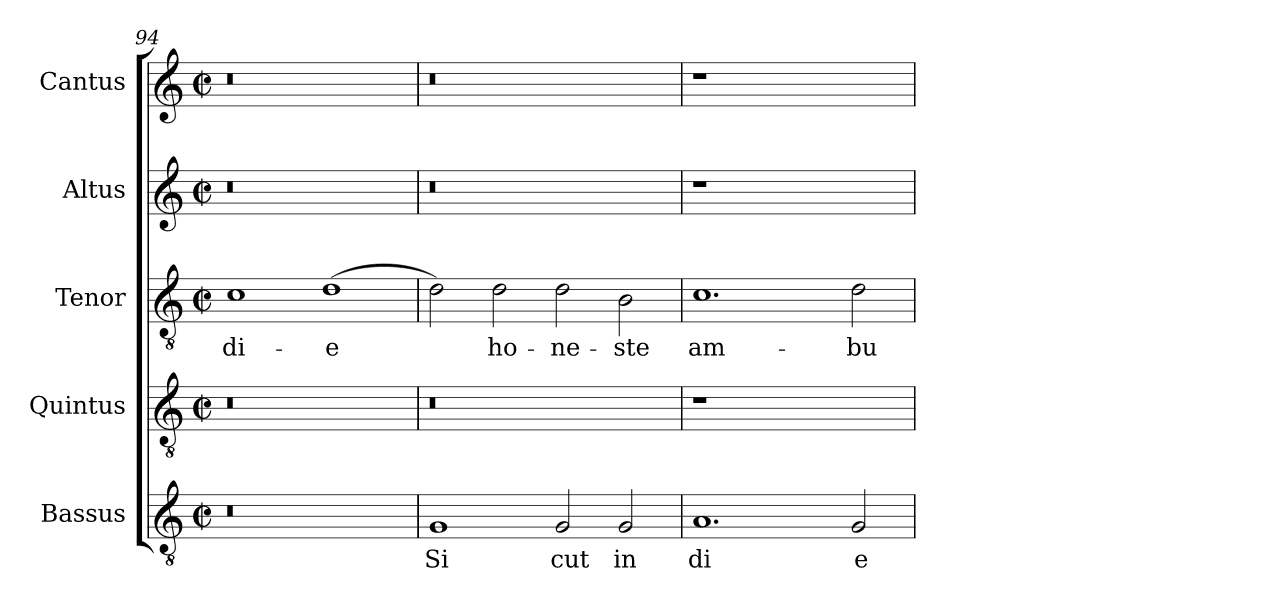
**kern	**text	**kern	**kern	**text	**kern	**kern
*part5	*part5	*part4	*part3	*part3	*part2	*part1
*staff5	*staff5	*staff4	*staff3	*staff3	*staff2	*staff1
*I"Bassus	*	*I"Quintus	*I"Tenor	*	*I"Altus	*I"Cantus
*clefGv2	*	*clefGv2	*clefGv2	*	*clefG2	*clefG2
*M2/2	*	*M2/2	*M2/2	*	*M2/2	*M2/2
*met(c|)	*	*met(c|)	*met(c|)	*	*met(c|)	*met(c|)
=94	=94	=94	=94	=94	=94	=94
!	!	!	!	!LO:LY:b:cj	!	!
0r	.	0r	1c	di-	0r	0r
!	!	!	!	!LO:LY:b:rj	!	!
.	.	.	(>1d	-e	.	.
=95	=95	=95	=95	=95	=95	=95
!	!LO:LY:b:cj	!	!	!	!	!
1G	Si	0r	2d\)	.	0r	0r
!	!	!	!	!LO:LY:b:cj	!	!
.	.	.	2d\	ho-	.	.
!	!LO:LY:b:cj	!	!	!LO:LY:b:cj	!	!
2G/	cut	.	2d\	-ne-	.	.
!	!LO:LY:b:cj	!	!	!LO:LY:b:cj	!	!
2G/	in	.	2B\	-ste	.	.
=96	=96	=96	=96	=96	=96	=96
!	!LO:LY:b:cj	!	!	!LO:LY:b:cj	!	!
1.A	di	1r	1.c	am-	1r	1r
.	.	1ryy	.	.	1ryy	1ryy
!	!LO:LY:b:cj	!	!	!LO:LY:b:cj	!	!
2G/	e	.	2d\	-bu-	.	.
=	=	=	=	=	=	=
*-	*-	*-	*-	*-	*-	*-
